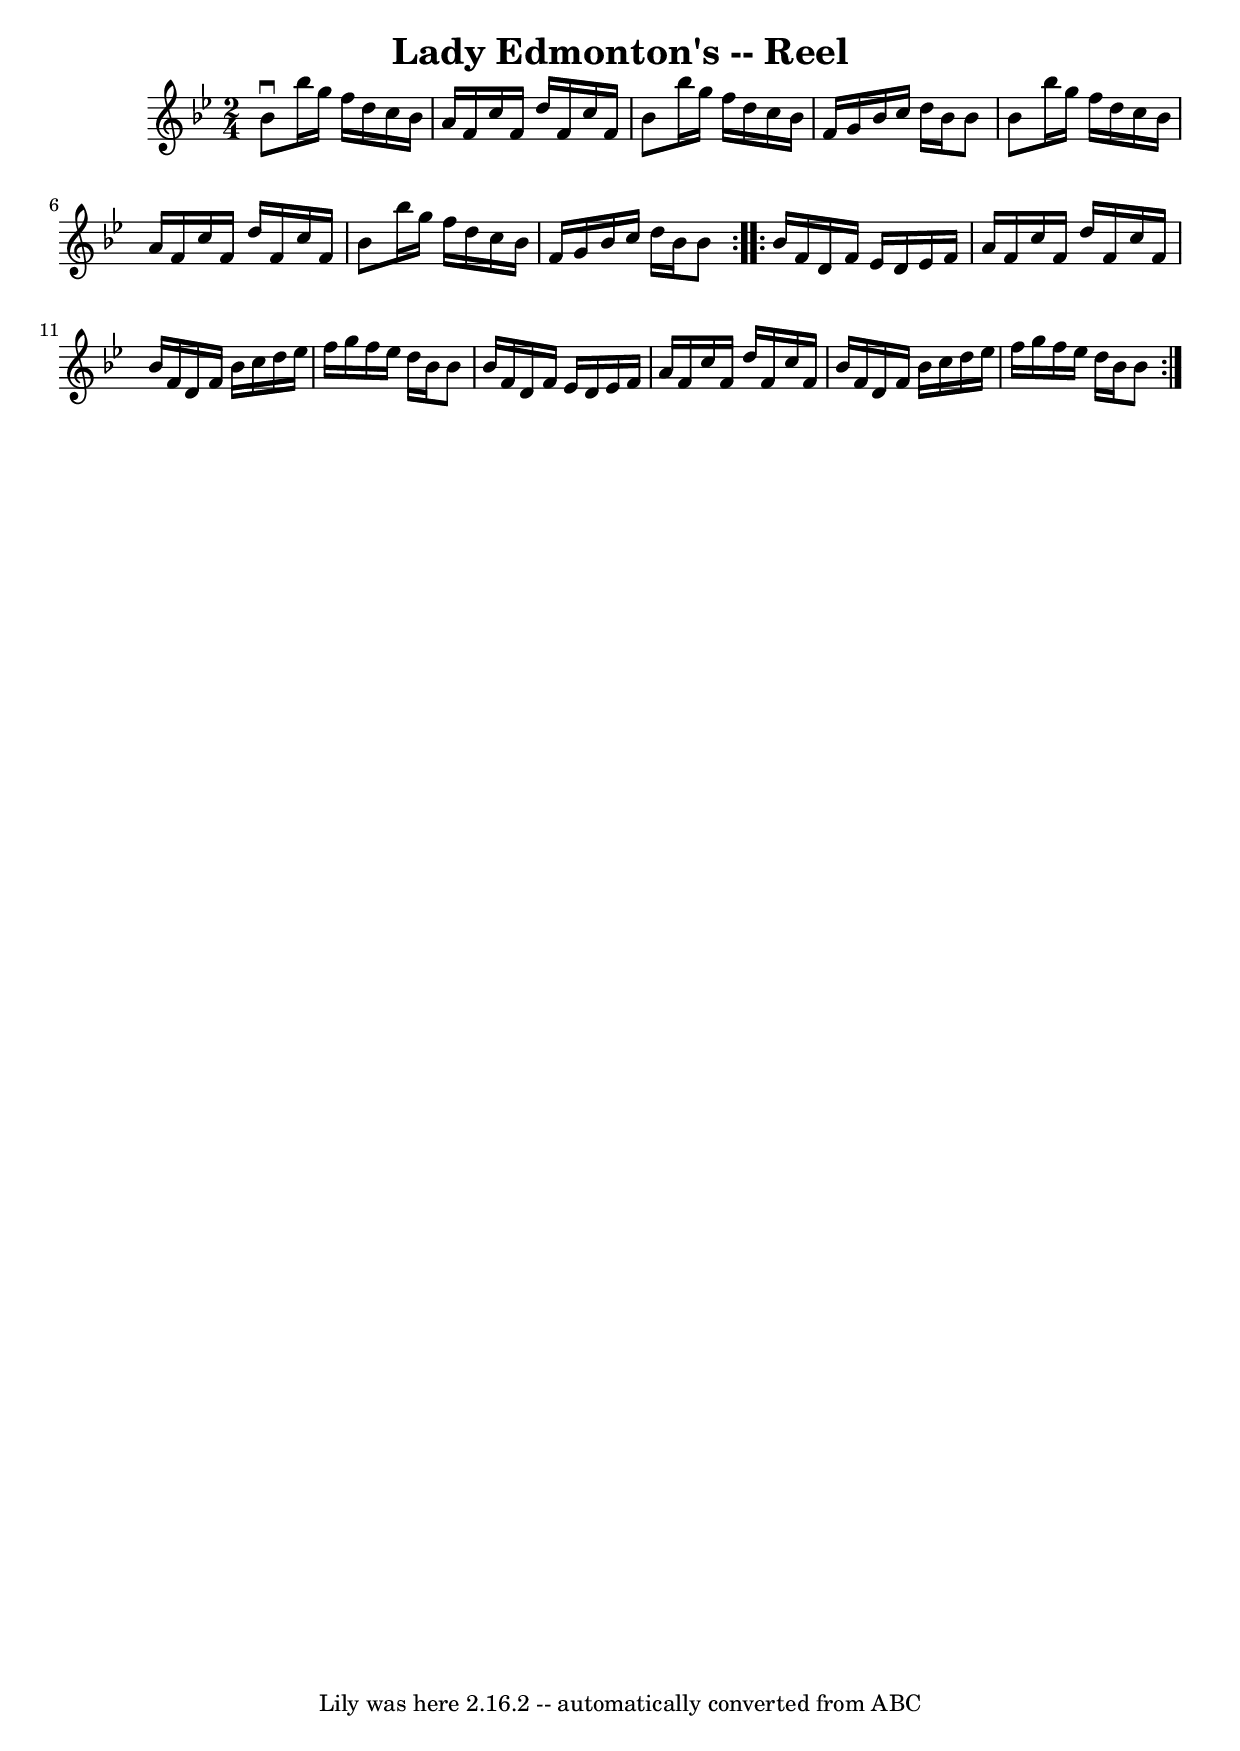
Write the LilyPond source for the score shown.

\version "2.16.2"
\include "Mammoth.ily"
\header {
  %% book = "Ryan's Mammoth Collection"
 crossRefNumber = "1"
 footnotes = ""
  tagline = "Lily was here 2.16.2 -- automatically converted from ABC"
  title = "Lady Edmonton's -- Reel"

}
voicedefault =  {



  \repeat volta 2 {

    \time 2/4 
    \key bes \major bes'8^\downbow bes''16 g''16 f''16 d''16 c''16 bes'16   |
 a'16 f'16 c''16 f'16 d''16 f'16 c''16 f'16   |
 bes'8 bes''16 g''16 f''16 d''16 c''16 bes'16   |
 f'16 g'16 bes'16 c''16 d''16 bes'16 bes'8   |
 bes'8 bes''16 g''16 f''16 d''16 c''16 bes'16   |
 a'16 f'16 c''16 f'16 d''16 f'16 c''16 f'16   |
 bes'8 bes''16 g''16 f''16 d''16 c''16 bes'16  |
 f'16 g'16 bes'16 c''16 d''16 bes'16 bes'8  

  } 
  \repeat volta 2 {
 bes'16 f'16 d'16 f'16 ees'16 d'16 ees'16 f'16   |
 a'16 f'16 c''16 f'16 d''16 f'16 c''16 f'16   |
 bes'16 f'16 d'16 f'16 bes'16 c''16 d''16 ees''16   |
 f''16 g''16 f''16 ees''16 d''16 bes'16 bes'8   |
 bes'16 f'16 d'16 f'16 ees'16 d'16 ees'16 f'16   |
 a'16 f'16 c''16 f'16 d''16 f'16 c''16 f'16   |
 bes'16 f'16 d'16 f'16 bes'16 c''16 d''16 ees''16   |
 f''16 g''16 f''16 ees''16 d''16    
 bes'16 bes'8  
  }   

}

\score{
  <<

    \context Staff="default"
    {
      \voicedefault 
      
    }

  >>
  \layout {
    
  }
  \midi {
  }

}
